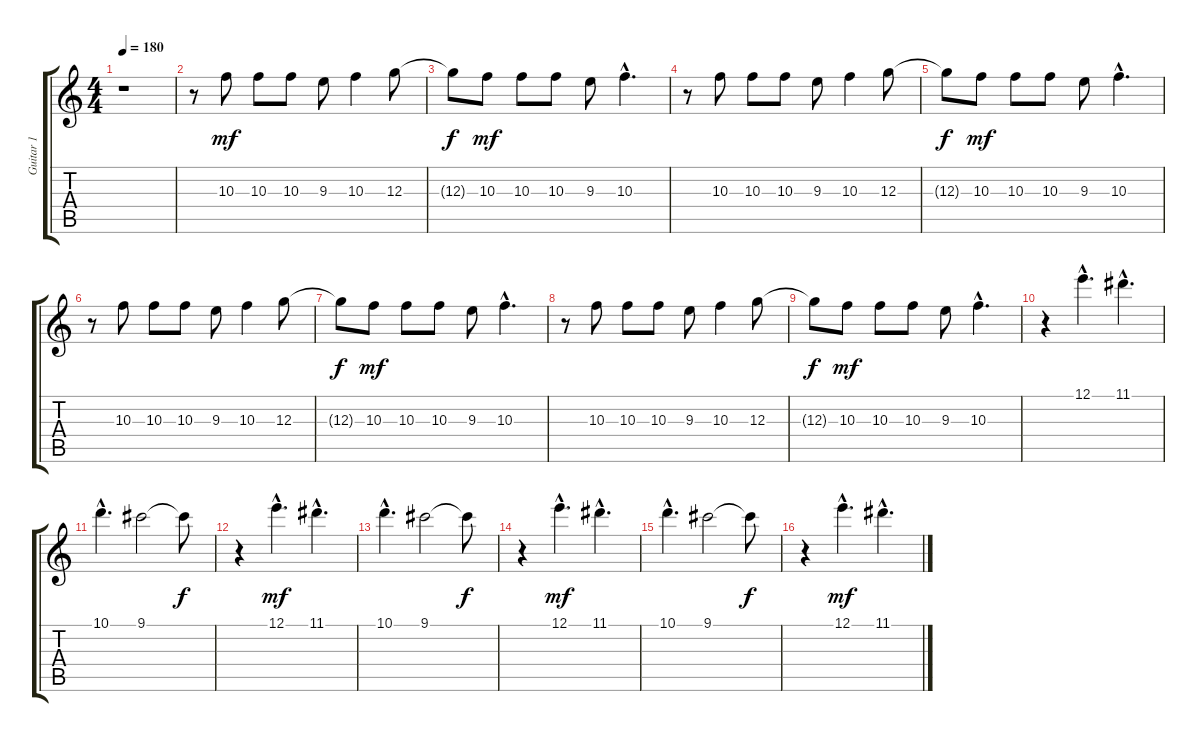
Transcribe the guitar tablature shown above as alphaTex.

\track ("Guitar 1" "Guitar 1") {instrument electricguitarclean}
\staff {score tabs}
\tuning (E4 B3 G3 D3 A2 E2) {hide}
\ts (4 4)
\tempo 180
\clef g2
\ks c
r.1{dy mf instrument electricguitarclean} |
r.8 10.3.8 10.3.8 10.3.8 9.3.8 10.3.4 12.3.8 |
12.3{t}.8{dy f} 10.3.8{dy mf} 10.3.8 10.3.8 9.3.8 10.3{hac}.4{d} |
r.8 10.3.8 10.3.8 10.3.8 9.3.8 10.3.4 12.3.8 |
12.3{t}.8{dy f} 10.3.8{dy mf} 10.3.8 10.3.8 9.3.8 10.3{hac}.4{d} |
r.8 10.3.8 10.3.8 10.3.8 9.3.8 10.3.4 12.3.8 |
12.3{t}.8{dy f} 10.3.8{dy mf} 10.3.8 10.3.8 9.3.8 10.3{hac}.4{d} |
r.8 10.3.8 10.3.8 10.3.8 9.3.8 10.3.4 12.3.8 |
12.3{t}.8{dy f} 10.3.8{dy mf} 10.3.8 10.3.8 9.3.8 10.3{hac}.4{d} |
r.4 12.1{hac}.4{d} 11.1{hac}.4{d} |
10.1{hac}.4{d} 9.1.2 9.1{t}.8{dy f} |
r.4 12.1{hac}.4{d dy mf} 11.1{hac}.4{d} |
10.1{hac}.4{d} 9.1.2 9.1{t}.8{dy f} |
r.4 12.1{hac}.4{d dy mf} 11.1{hac}.4{d} |
10.1{hac}.4{d} 9.1.2 9.1{t}.8{dy f} |
r.4 12.1{hac}.4{d dy mf} 11.1{hac}.4{d}
